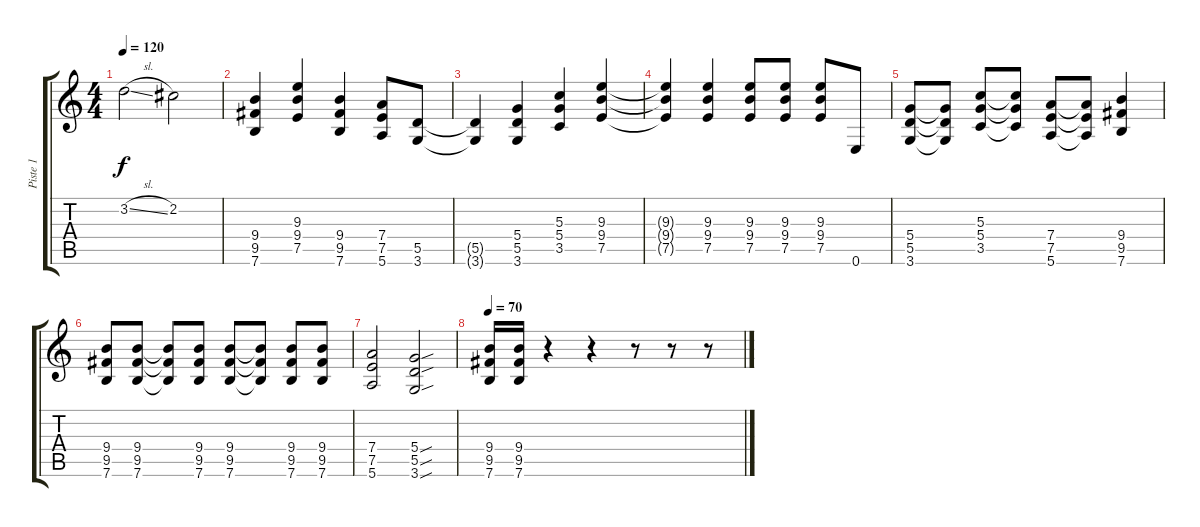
\track ("Piste 1" "Piste 1") {instrument distortionguitar}
\staff {score tabs}
\tuning (E4 B3 G3 D3 A2 E2) {hide}
\ts (4 4)
\tempo 120
\clef g2
\ks c
3.2{sl}.2{dy f} 2.2.2 |
(9.4 9.5 7.6).4 (9.3 9.4 7.5).4 (9.4 9.5 7.6).4 (7.4 7.5 5.6).8 (5.5 3.6).8 |
(5.5{t} 3.6{t}).4 (5.4 5.5 3.6).4 (5.3 5.4 3.5).4 (9.3 9.4 7.5).4 |
(9.3{t} 9.4{t} 7.5{t}).4 (9.3 9.4 7.5).4 (9.3 9.4 7.5).8 (9.3 9.4 7.5).8 (9.3 9.4 7.5).8 0.6.8 |
(5.4 5.5 3.6).8 (5.4{t} 5.5{t} 3.6{t}).8 (5.3 5.4 3.5).8 (5.3{t} 5.4{t} 3.5{t}).8 (7.4 7.5 5.6).8 (7.4{t} 7.5{t} 5.6{t}).8 (9.4 9.5 7.6).4 |
(9.4 9.5 7.6).8 (9.4 9.5 7.6).8 (9.4{t} 9.5{t} 7.6{t}).8 (9.4 9.5 7.6).8 (9.4 9.5 7.6).8 (9.4{t} 9.5{t} 7.6{t}).8 (9.4 9.5 7.6).8 (9.4 9.5 7.6).8 |
(7.4 7.5 5.6).2 (5.4{sou} 5.5{sou} 3.6{sou}).2 |
\tempo 70
(9.4 9.5 7.6).16 (9.4 9.5 7.6).16 r.4 r.4 r.8 r.8 r.8
